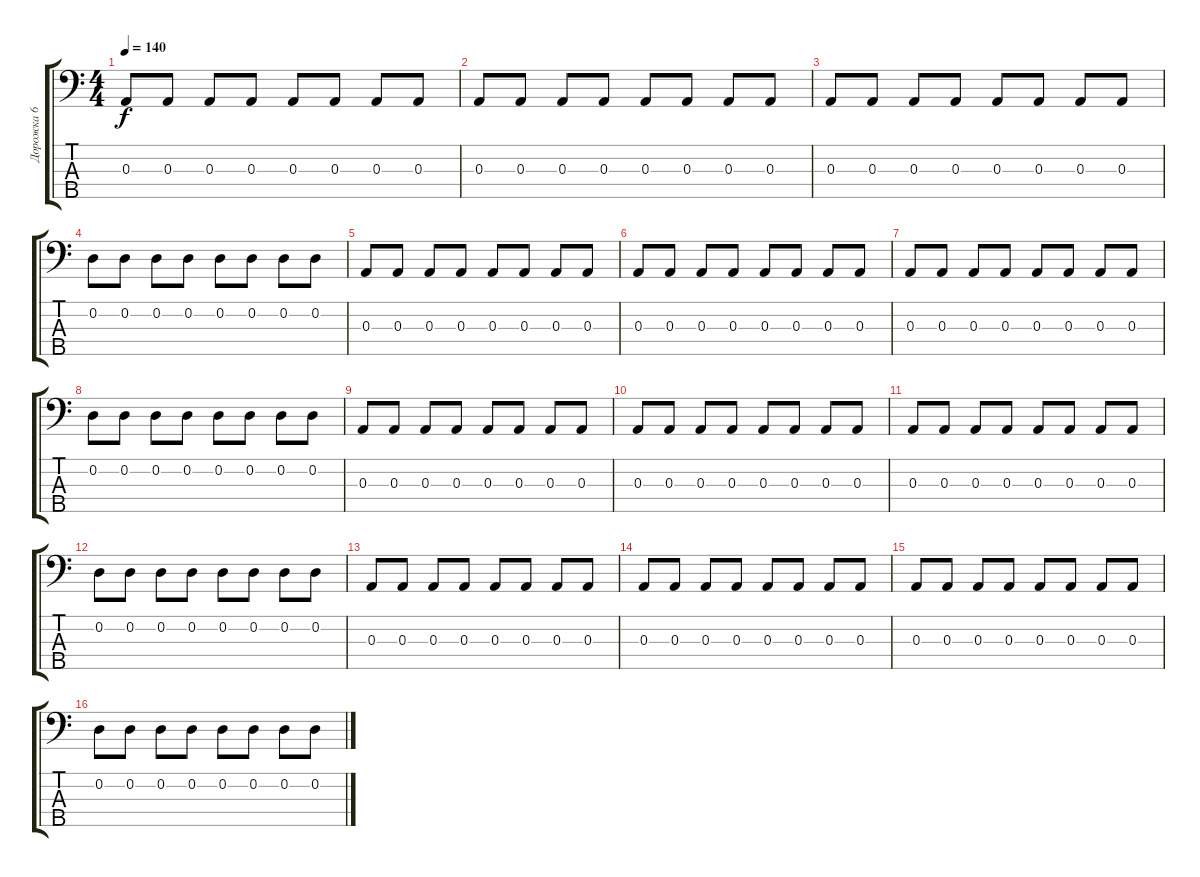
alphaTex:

\track ("Дорожка 6" "Дорожка 6") {instrument electricbasspick}
\staff {score tabs}
\tuning (G2 D2 A1 E1 B0) {hide}
\ts (4 4)
\tempo 140
\clef f4
\ks c
0.3.8{dy f} 0.3.8 0.3.8 0.3.8 0.3.8 0.3.8 0.3.8 0.3.8 |
0.3.8 0.3.8 0.3.8 0.3.8 0.3.8 0.3.8 0.3.8 0.3.8 |
0.3.8 0.3.8 0.3.8 0.3.8 0.3.8 0.3.8 0.3.8 0.3.8 |
0.2.8 0.2.8 0.2.8 0.2.8 0.2.8 0.2.8 0.2.8 0.2.8 |
0.3.8 0.3.8 0.3.8 0.3.8 0.3.8 0.3.8 0.3.8 0.3.8 |
0.3.8 0.3.8 0.3.8 0.3.8 0.3.8 0.3.8 0.3.8 0.3.8 |
0.3.8 0.3.8 0.3.8 0.3.8 0.3.8 0.3.8 0.3.8 0.3.8 |
0.2.8 0.2.8 0.2.8 0.2.8 0.2.8 0.2.8 0.2.8 0.2.8 |
0.3.8 0.3.8 0.3.8 0.3.8 0.3.8 0.3.8 0.3.8 0.3.8 |
0.3.8 0.3.8 0.3.8 0.3.8 0.3.8 0.3.8 0.3.8 0.3.8 |
0.3.8 0.3.8 0.3.8 0.3.8 0.3.8 0.3.8 0.3.8 0.3.8 |
0.2.8 0.2.8 0.2.8 0.2.8 0.2.8 0.2.8 0.2.8 0.2.8 |
0.3.8 0.3.8 0.3.8 0.3.8 0.3.8 0.3.8 0.3.8 0.3.8 |
0.3.8 0.3.8 0.3.8 0.3.8 0.3.8 0.3.8 0.3.8 0.3.8 |
0.3.8 0.3.8 0.3.8 0.3.8 0.3.8 0.3.8 0.3.8 0.3.8 |
0.2.8 0.2.8 0.2.8 0.2.8 0.2.8 0.2.8 0.2.8 0.2.8
